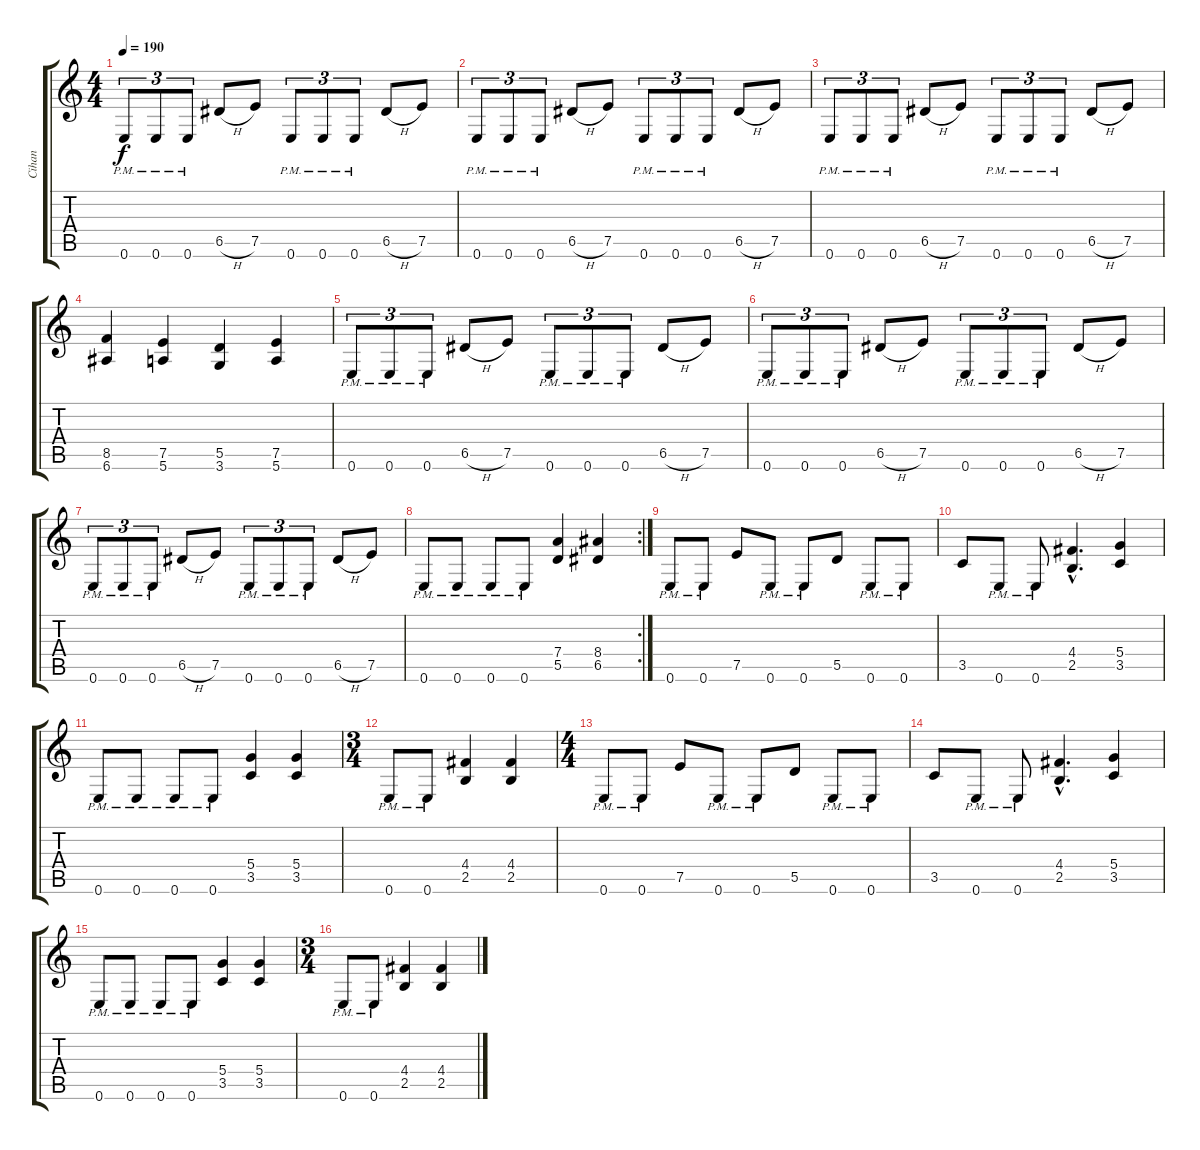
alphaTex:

\track ("Cihan" "Cihan") {instrument distortionguitar}
\staff {score tabs}
\tuning (E4 B3 G3 D3 A2 E2) {hide}
\ts (4 4)
\tempo 190
\clef g2
\ks c
0.6{pm}.8{tu (3 2) dy f instrument distortionguitar} 0.6{pm}.8{tu (3 2)} 0.6{pm}.8{tu (3 2)} 6.5{h}.8 7.5.8 0.6{pm}.8{tu (3 2)} 0.6{pm}.8{tu (3 2)} 0.6{pm}.8{tu (3 2)} 6.5{h}.8 7.5.8 |
0.6{pm}.8{tu (3 2)} 0.6{pm}.8{tu (3 2)} 0.6{pm}.8{tu (3 2)} 6.5{h}.8 7.5.8 0.6{pm}.8{tu (3 2)} 0.6{pm}.8{tu (3 2)} 0.6{pm}.8{tu (3 2)} 6.5{h}.8 7.5.8 |
0.6{pm}.8{tu (3 2)} 0.6{pm}.8{tu (3 2)} 0.6{pm}.8{tu (3 2)} 6.5{h}.8 7.5.8 0.6{pm}.8{tu (3 2)} 0.6{pm}.8{tu (3 2)} 0.6{pm}.8{tu (3 2)} 6.5{h}.8 7.5.8 |
(8.5 6.6).4 (7.5 5.6).4 (5.5 3.6).4 (7.5 5.6).4 |
0.6{pm}.8{tu (3 2)} 0.6{pm}.8{tu (3 2)} 0.6{pm}.8{tu (3 2)} 6.5{h}.8 7.5.8 0.6{pm}.8{tu (3 2)} 0.6{pm}.8{tu (3 2)} 0.6{pm}.8{tu (3 2)} 6.5{h}.8 7.5.8 |
0.6{pm}.8{tu (3 2)} 0.6{pm}.8{tu (3 2)} 0.6{pm}.8{tu (3 2)} 6.5{h}.8 7.5.8 0.6{pm}.8{tu (3 2)} 0.6{pm}.8{tu (3 2)} 0.6{pm}.8{tu (3 2)} 6.5{h}.8 7.5.8 |
0.6{pm}.8{tu (3 2)} 0.6{pm}.8{tu (3 2)} 0.6{pm}.8{tu (3 2)} 6.5{h}.8 7.5.8 0.6{pm}.8{tu (3 2)} 0.6{pm}.8{tu (3 2)} 0.6{pm}.8{tu (3 2)} 6.5{h}.8 7.5.8 |
\rc 2
0.6{pm}.8 0.6{pm}.8 0.6{pm}.8 0.6{pm}.8 (7.4 5.5).4 (8.4 6.5).4 |
0.6{pm}.8 0.6{pm}.8 7.5.8 0.6{pm}.8 0.6{pm}.8 5.5.8 0.6{pm}.8 0.6{pm}.8 |
3.5.8 0.6{pm}.8 0.6{pm}.8 (4.4{hac} 2.5{hac}).4{d} (5.4 3.5).4 |
0.6{pm}.8 0.6{pm}.8 0.6{pm}.8 0.6{pm}.8 (5.4 3.5).4 (5.4 3.5).4 |
\ts (3 4)
0.6{pm}.8 0.6{pm}.8 (4.4 2.5).4 (4.4 2.5).4 |
\ts (4 4)
0.6{pm}.8 0.6{pm}.8 7.5.8 0.6{pm}.8 0.6{pm}.8 5.5.8 0.6{pm}.8 0.6{pm}.8 |
3.5.8 0.6{pm}.8 0.6{pm}.8 (4.4{hac} 2.5{hac}).4{d} (5.4 3.5).4 |
0.6{pm}.8 0.6{pm}.8 0.6{pm}.8 0.6{pm}.8 (5.4 3.5).4 (5.4 3.5).4 |
\ts (3 4)
0.6{pm}.8 0.6{pm}.8 (4.4 2.5).4 (4.4 2.5).4
